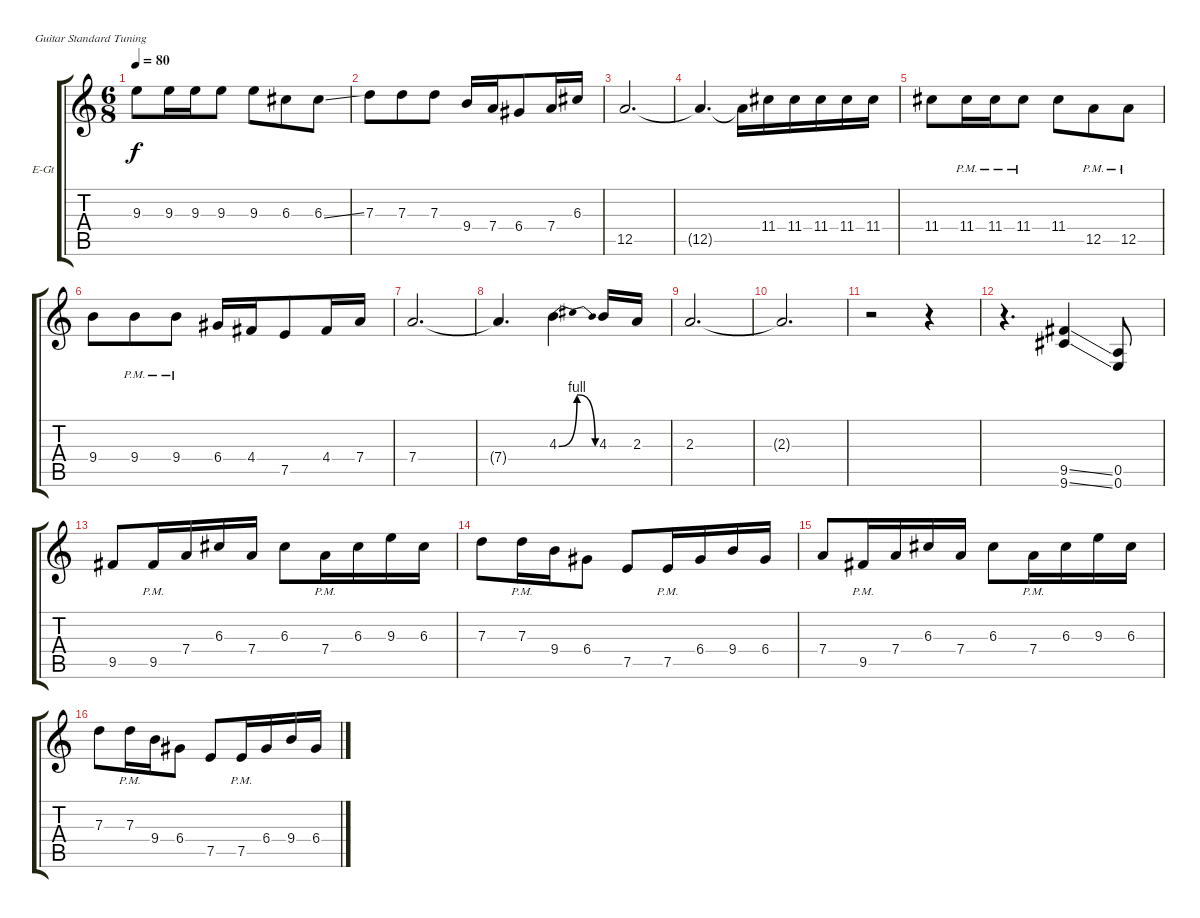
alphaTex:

\defaultSystemsLayout 4
\bracketExtendMode groupsimilarinstruments
\firstSystemTrackNameOrientation horizontal
\otherSystemsTrackNameOrientation horizontal
\track ("Hetfield" "E-Gt") {instrument distortionguitar}
\staff {score tabs}
\tuning (E4 B3 G3 D3 A2 E2)
\ts (6 8)
\tempo 80
\clef g2
\ks c
9.3.8{dy f} 9.3.16 9.3.16 9.3.8 9.3.8 6.3.8 6.3{ss}.8 |
7.3.8 7.3.8 7.3.8 9.4.16 7.4.16 6.4.8 7.4.16 6.3.16 |
12.5.2{d} |
12.5{t}.4{d} 12.5{t}.16 11.4.16 11.4.16 11.4.16 11.4.16 11.4.16 |
11.4.8 11.4{pm}.16 11.4{pm}.16 11.4{pm}.8 11.4.8 12.5{pm}.8 12.5{pm}.8 |
9.4.8 9.4{pm}.8 9.4{pm}.8 6.4.16 4.4.16 7.5.8 4.4.16 7.4.16 |
7.4.2{d} |
7.4{t}.4{d} 4.3{be (bendrelease 0 0 30 4 30 4 59.4 0)}.4 4.3.16 2.3.16 |
2.3.2{d} |
2.3{t}.2{d} |
r.2 r.4 |
r.4{d} (9.5{ss} 9.6{ss}).4 (0.6 0.5).8 |
9.5.8 9.5{pm}.16 7.4.16 6.3.16 7.4.16 6.3.8 7.4{pm}.16 6.3.16 9.3.16 6.3.16 |
7.3.8 7.3{pm}.16 9.4.16 6.4.8 7.5.8 7.5{pm}.16 6.4.16 9.4.16 6.4.16 |
7.4.8 9.5{pm}.16 7.4.16 6.3.16 7.4.16 6.3.8 7.4{pm}.16 6.3.16 9.3.16 6.3.16 |
7.3.8 7.3{pm}.16 9.4.16 6.4.8 7.5.8 7.5{pm}.16 6.4.16 9.4.16 6.4.16
